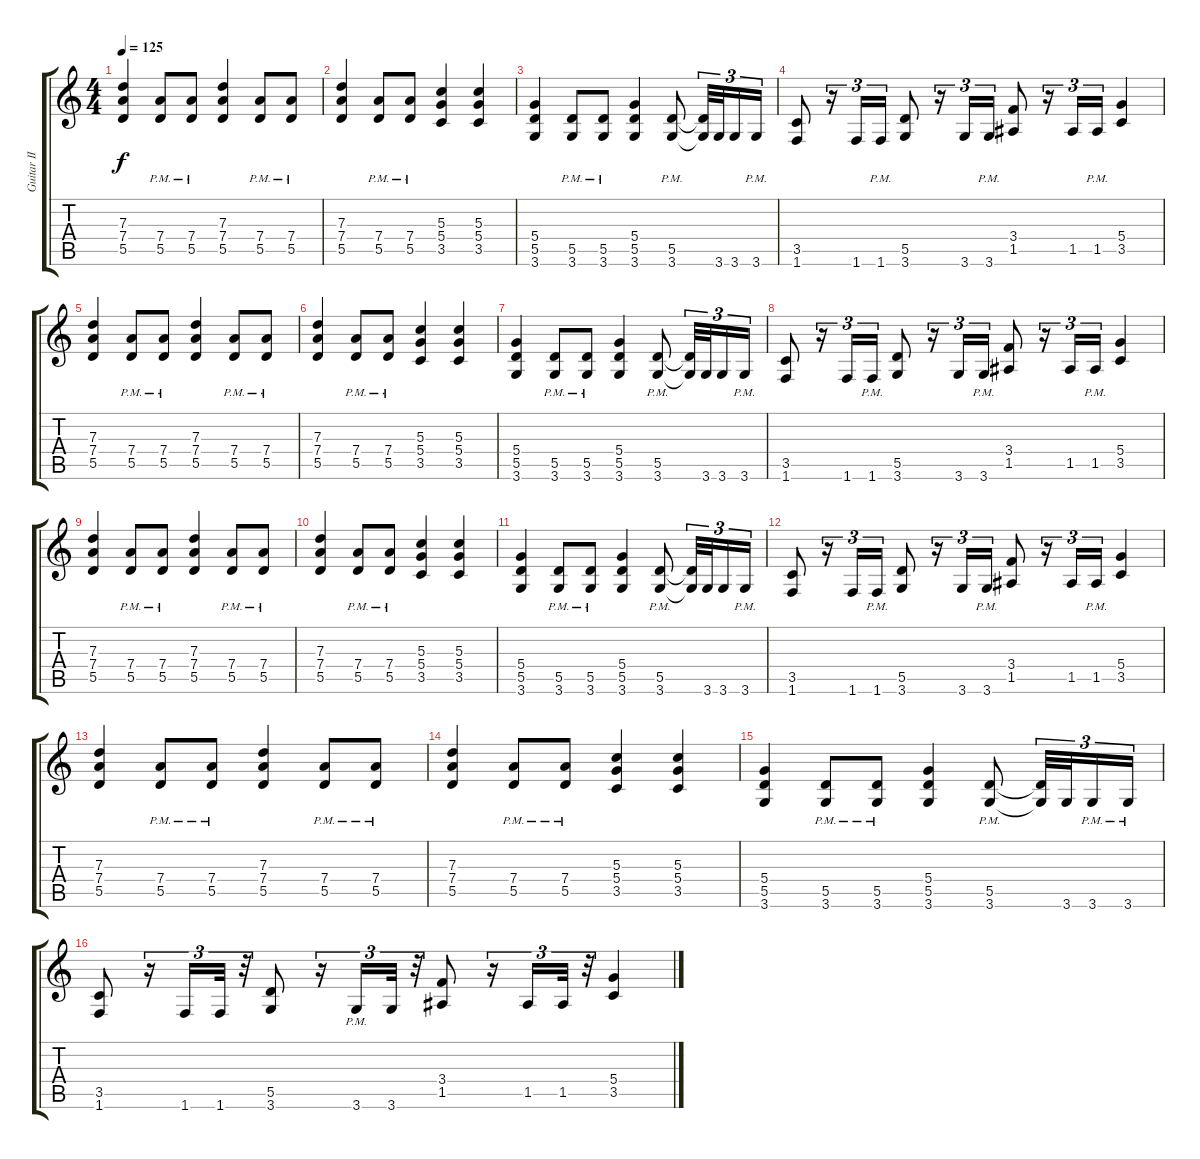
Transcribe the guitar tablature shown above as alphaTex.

\track ("Guitar II" "Guitar II") {instrument distortionguitar}
\staff {score tabs}
\tuning (E4 B3 G3 D3 A2 E2) {hide}
\ts (4 4)
\tempo 125
\clef g2
\ks c
(7.3 7.4 5.5).4{dy f volume 9} (7.4{pm} 5.5{pm}).8 (7.4{pm} 5.5{pm}).8 (7.3 7.4 5.5).4 (7.4{pm} 5.5{pm}).8 (7.4{pm} 5.5{pm}).8 |
(7.3 7.4 5.5).4 (7.4{pm} 5.5{pm}).8 (7.4{pm} 5.5{pm}).8 (5.3 5.4 3.5).4 (5.3 5.4 3.5).4 |
(5.4 5.5 3.6).4 (5.5{pm} 3.6{pm}).8 (5.5{pm} 3.6{pm}).8 (5.4 5.5 3.6).4 (5.5{pm} 3.6{pm}).8 (5.5{t} 3.6{t}).32{tu (3 2)} 3.6.32{tu (3 2)} 3.6.16{tu (3 2)} 3.6{pm}.16{tu (3 2)} |
(3.5 1.6).8 r.16{tu (3 2)} 1.6.16{tu (3 2)} 1.6{pm}.16{tu (3 2)} (5.5 3.6).8 r.16{tu (3 2)} 3.6.16{tu (3 2)} 3.6{pm}.16{tu (3 2)} (3.4 1.5).8 r.16{tu (3 2)} 1.5.16{tu (3 2)} 1.5{pm}.16{tu (3 2)} (5.4 3.5).4 |
(7.3 7.4 5.5).4 (7.4{pm} 5.5{pm}).8 (7.4{pm} 5.5{pm}).8 (7.3 7.4 5.5).4 (7.4{pm} 5.5{pm}).8 (7.4{pm} 5.5{pm}).8 |
(7.3 7.4 5.5).4 (7.4{pm} 5.5{pm}).8 (7.4{pm} 5.5{pm}).8 (5.3 5.4 3.5).4 (5.3 5.4 3.5).4 |
(5.4 5.5 3.6).4 (5.5{pm} 3.6{pm}).8 (5.5{pm} 3.6{pm}).8 (5.4 5.5 3.6).4 (5.5{pm} 3.6{pm}).8 (5.5{t} 3.6{t}).32{tu (3 2)} 3.6.32{tu (3 2)} 3.6.16{tu (3 2)} 3.6{pm}.16{tu (3 2)} |
(3.5 1.6).8 r.16{tu (3 2)} 1.6.16{tu (3 2)} 1.6{pm}.16{tu (3 2)} (5.5 3.6).8 r.16{tu (3 2)} 3.6.16{tu (3 2)} 3.6{pm}.16{tu (3 2)} (3.4 1.5).8 r.16{tu (3 2)} 1.5.16{tu (3 2)} 1.5{pm}.16{tu (3 2)} (5.4 3.5).4 |
(7.3 7.4 5.5).4 (7.4{pm} 5.5{pm}).8 (7.4{pm} 5.5{pm}).8 (7.3 7.4 5.5).4 (7.4{pm} 5.5{pm}).8 (7.4{pm} 5.5{pm}).8 |
(7.3 7.4 5.5).4 (7.4{pm} 5.5{pm}).8 (7.4{pm} 5.5{pm}).8 (5.3 5.4 3.5).4 (5.3 5.4 3.5).4 |
(5.4 5.5 3.6).4 (5.5{pm} 3.6{pm}).8 (5.5{pm} 3.6{pm}).8 (5.4 5.5 3.6).4 (5.5{pm} 3.6{pm}).8 (5.5{t} 3.6{t}).32{tu (3 2)} 3.6.32{tu (3 2)} 3.6.16{tu (3 2)} 3.6{pm}.16{tu (3 2)} |
(3.5 1.6).8 r.16{tu (3 2)} 1.6.16{tu (3 2)} 1.6{pm}.16{tu (3 2)} (5.5 3.6).8 r.16{tu (3 2)} 3.6.16{tu (3 2)} 3.6{pm}.16{tu (3 2)} (3.4 1.5).8 r.16{tu (3 2)} 1.5.16{tu (3 2)} 1.5{pm}.16{tu (3 2)} (5.4 3.5).4 |
(7.3 7.4 5.5).4 (7.4{pm} 5.5{pm}).8 (7.4{pm} 5.5{pm}).8 (7.3 7.4 5.5).4 (7.4{pm} 5.5{pm}).8 (7.4{pm} 5.5{pm}).8 |
(7.3 7.4 5.5).4 (7.4{pm} 5.5{pm}).8 (7.4{pm} 5.5{pm}).8 (5.3 5.4 3.5).4 (5.3 5.4 3.5).4 |
(5.4 5.5 3.6).4 (5.5{pm} 3.6{pm}).8 (5.5{pm} 3.6{pm}).8 (5.4 5.5 3.6).4 (5.5{pm} 3.6{pm}).8 (5.5{t} 3.6{t}).32{tu (3 2)} 3.6.32{tu (3 2)} 3.6{pm}.16{tu (3 2)} 3.6{pm}.16{tu (3 2)} |
(3.5 1.6).8 r.16{tu (3 2)} 1.6.16{tu (3 2)} 1.6.32{tu (3 2)} r.32{tu (3 2)} (5.5 3.6).8 r.16{tu (3 2)} 3.6{pm}.16{tu (3 2)} 3.6.32{tu (3 2)} r.32{tu (3 2)} (3.4 1.5).8 r.16{tu (3 2)} 1.5.16{tu (3 2)} 1.5.32{tu (3 2)} r.32{tu (3 2)} (5.4 3.5).4
